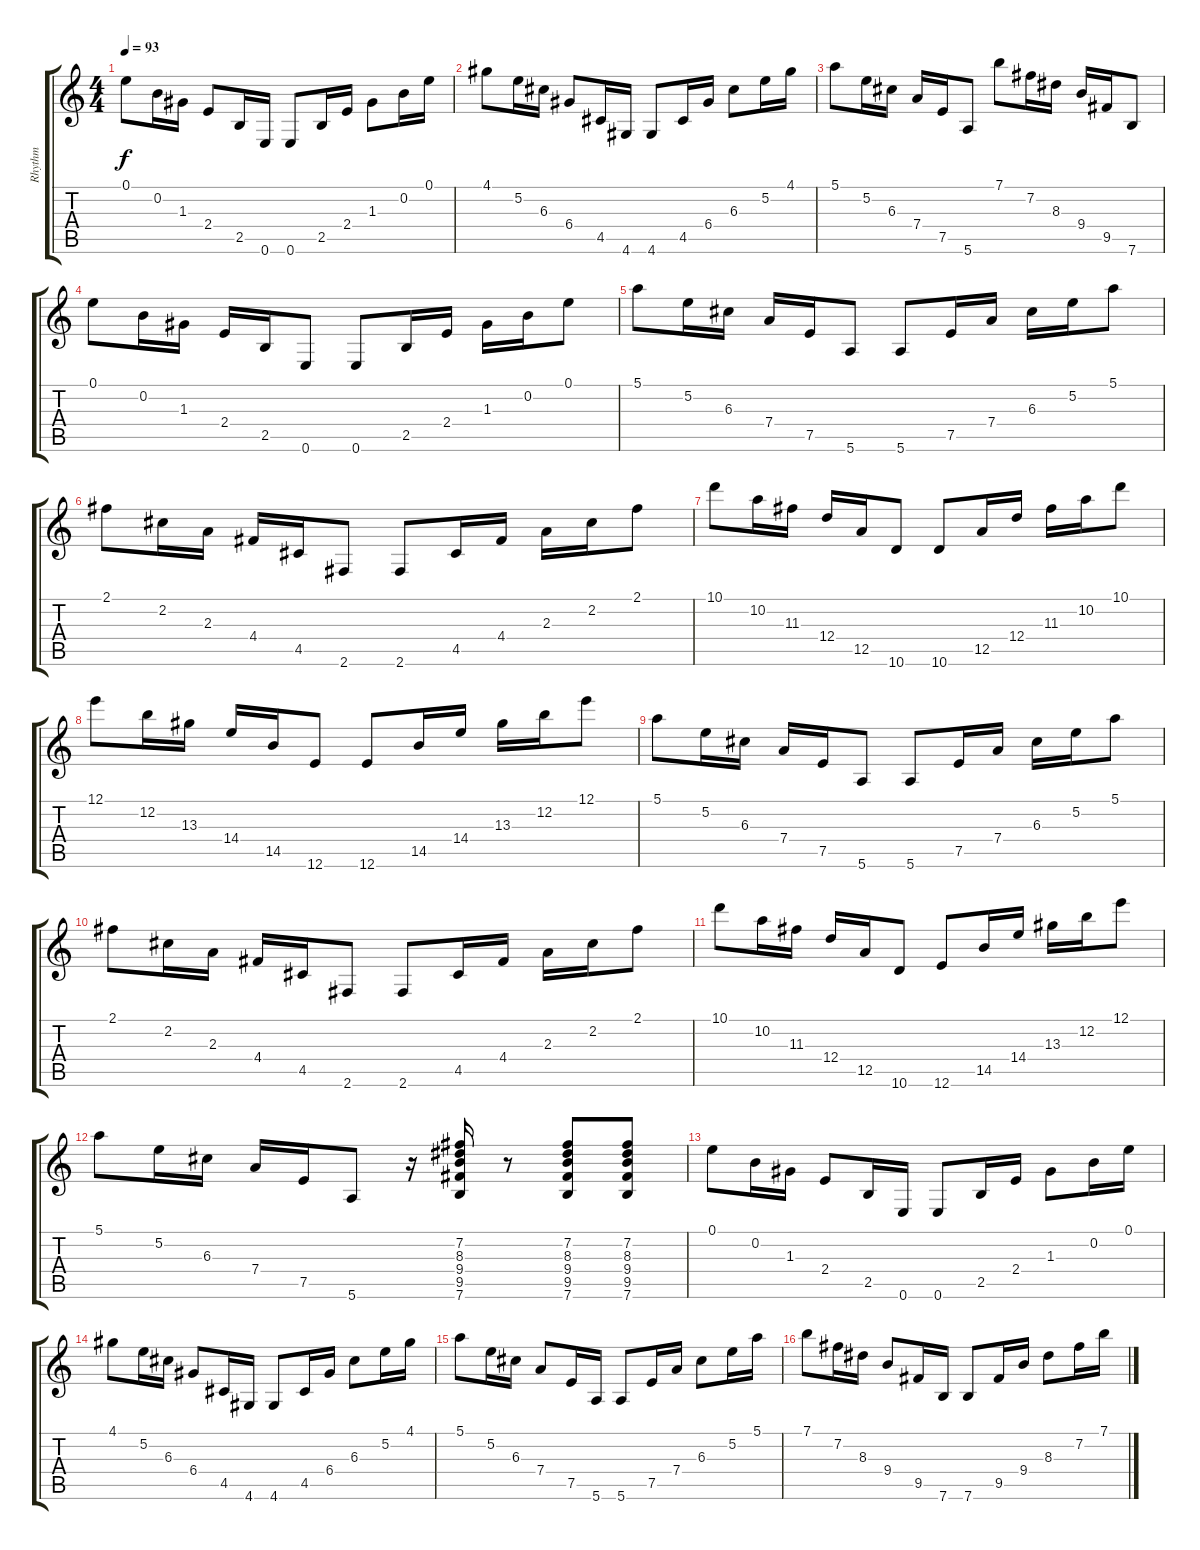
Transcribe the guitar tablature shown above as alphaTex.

\track ("Rhythm" "Rhythm") {instrument acousticguitarsteel}
\staff {score tabs}
\tuning (E4 B3 G3 D3 A2 E2) {hide}
\ts (4 4)
\tempo 93
\clef g2
\ks c
0.1.8{dy f} 0.2.16 1.3.16 2.4.8 2.5.16 0.6.16 0.6.8 2.5.16 2.4.16 1.3.8 0.2.16 0.1.16 |
4.1.8 5.2.16 6.3.16 6.4.8 4.5.16 4.6.16 4.6.8 4.5.16 6.4.16 6.3.8 5.2.16 4.1.16 |
5.1.8 5.2.16 6.3.16 7.4.16 7.5.16 5.6.8 7.1.8 7.2.16 8.3.16 9.4.16 9.5.16 7.6.8 |
0.1.8 0.2.16 1.3.16 2.4.16 2.5.16 0.6.8 0.6.8 2.5.16 2.4.16 1.3.16 0.2.16 0.1.8 |
5.1.8 5.2.16 6.3.16 7.4.16 7.5.16 5.6.8 5.6.8 7.5.16 7.4.16 6.3.16 5.2.16 5.1.8 |
2.1.8 2.2.16 2.3.16 4.4.16 4.5.16 2.6.8 2.6.8 4.5.16 4.4.16 2.3.16 2.2.16 2.1.8 |
10.1.8 10.2.16 11.3.16 12.4.16 12.5.16 10.6.8 10.6.8 12.5.16 12.4.16 11.3.16 10.2.16 10.1.8 |
12.1.8 12.2.16 13.3.16 14.4.16 14.5.16 12.6.8 12.6.8 14.5.16 14.4.16 13.3.16 12.2.16 12.1.8 |
5.1.8 5.2.16 6.3.16 7.4.16 7.5.16 5.6.8 5.6.8 7.5.16 7.4.16 6.3.16 5.2.16 5.1.8 |
2.1.8 2.2.16 2.3.16 4.4.16 4.5.16 2.6.8 2.6.8 4.5.16 4.4.16 2.3.16 2.2.16 2.1.8 |
10.1.8 10.2.16 11.3.16 12.4.16 12.5.16 10.6.8 12.6.8 14.5.16 14.4.16 13.3.16 12.2.16 12.1.8 |
5.1.8 5.2.16 6.3.16 7.4.16 7.5.16 5.6.8 r.16 (7.2 8.3 9.4 9.5 7.6).16 r.8 (7.2 8.3 9.4 9.5 7.6).8 (7.2 8.3 9.4 9.5 7.6).8 |
0.1.8 0.2.16 1.3.16 2.4.8 2.5.16 0.6.16 0.6.8 2.5.16 2.4.16 1.3.8 0.2.16 0.1.16 |
4.1.8 5.2.16 6.3.16 6.4.8 4.5.16 4.6.16 4.6.8 4.5.16 6.4.16 6.3.8 5.2.16 4.1.16 |
5.1.8 5.2.16 6.3.16 7.4.8 7.5.16 5.6.16 5.6.8 7.5.16 7.4.16 6.3.8 5.2.16 5.1.16 |
7.1.8 7.2.16 8.3.16 9.4.8 9.5.16 7.6.16 7.6.8 9.5.16 9.4.16 8.3.8 7.2.16 7.1.16
